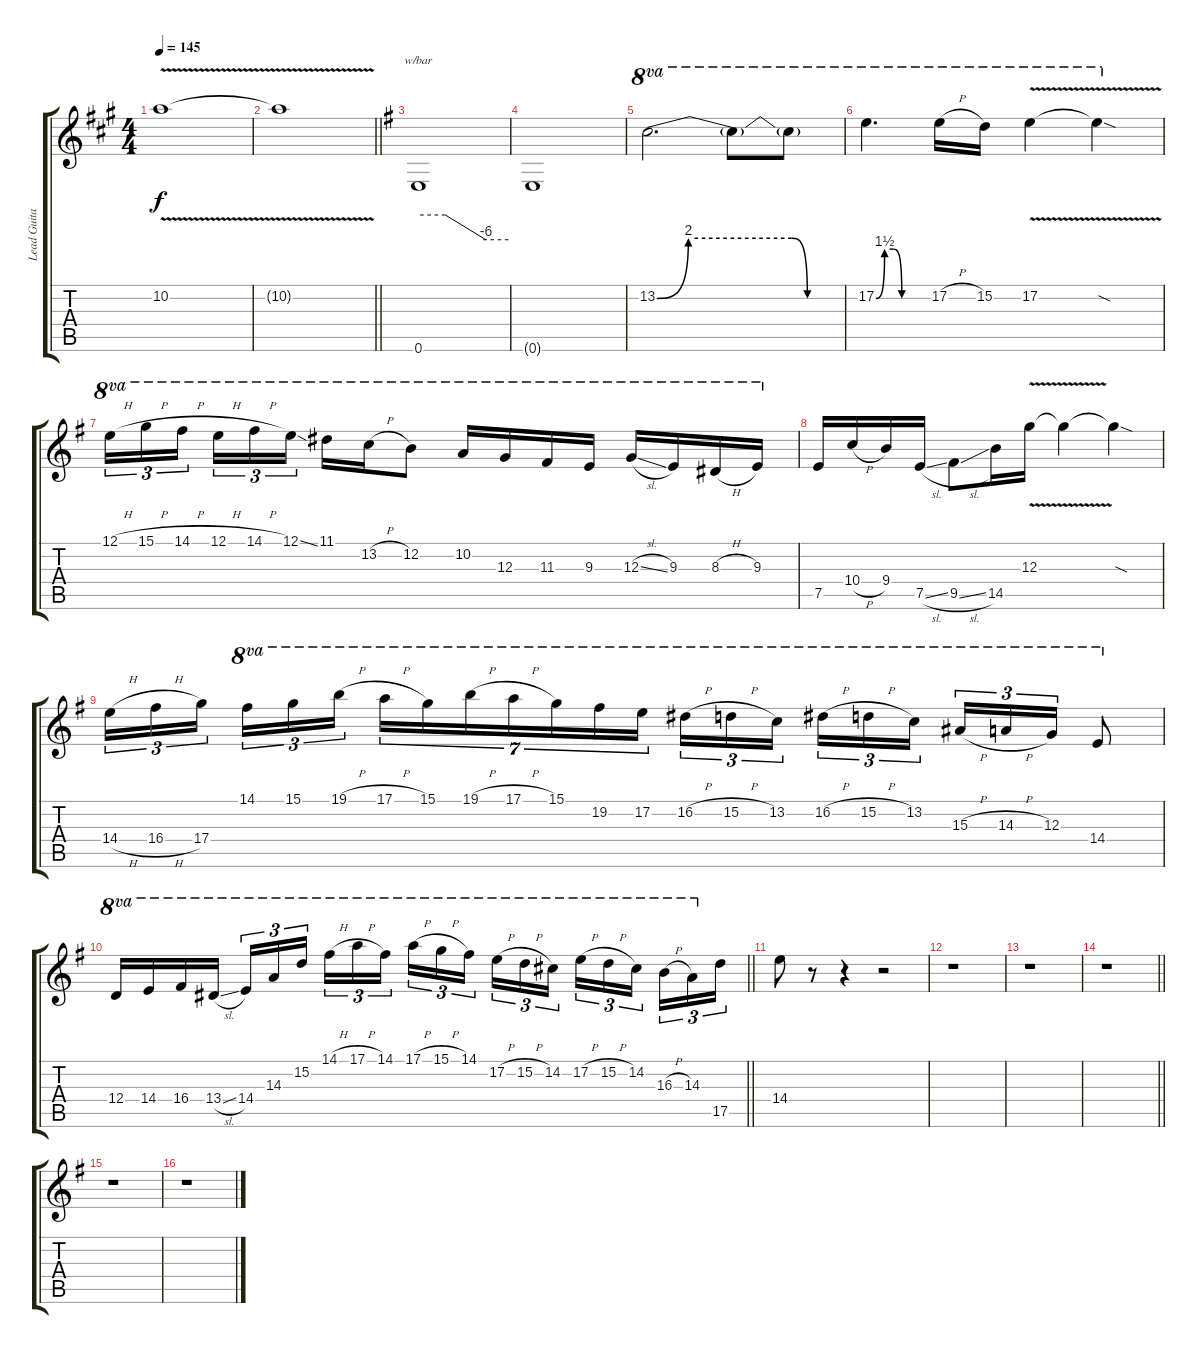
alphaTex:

\track ("Lead Guitar 1" "Lead Guita") {instrument overdrivenguitar}
\staff {score tabs}
\tuning (E4 B3 G3 D3 A2 E2) {hide}
\ts (4 4)
\tempo 145
\clef g2
\ks f#minor
10.2{v}.1{dy f} |
\barLineRight lightlight
10.2{t}.1 |
\ks eminor
0.6.1{tbe (custom default 0 0 18 0 45 -24 60 -24)} |
0.6{t}.1 |
13.2{be (custom 0 0 10 8 43 8 48 0 60 0)}.2{d ot 8va} 13.2{t}.8{ot 8va} 13.2{t}.8{ot 8va} |
17.2{be (custom 0 0 10 6 20 6 30 0 60 0)}.4{d ot 8va} 17.2{h}.16{ot 8va} 15.2.16{ot 8va} 17.2{v}.4{ot 8va} 17.2{sod t}.4{ot 8va} |
12.1{h}.16{tu (3 2) ot 8va} 15.1{h}.16{tu (3 2) ot 8va} 14.1{h}.16{tu (3 2) ot 8va beam splitsecondary} 12.1{h}.16{tu (3 2) ot 8va} 14.1{h}.16{tu (3 2) ot 8va} 12.1{ss}.16{tu (3 2) ot 8va} 11.1.16{ot 8va} 13.2{h}.16{ot 8va} 12.2.8{ot 8va} 10.2.16{ot 8va} 12.3.16{ot 8va} 11.3.16{ot 8va} 9.3.16{ot 8va} 12.3{sl}.16{ot 8va} 9.3.16{ot 8va} 8.3{h}.16{ot 8va} 9.3.16{ot 8va} |
7.5.16 10.4{h}.16 9.4.16 7.5{sl}.16 9.5{sl}.8 14.5.16 12.3{v}.16 12.3{t}.4 12.3{sod t}.4 |
14.4{h}.16{tu (3 2)} 16.4{h}.16{tu (3 2)} 17.4.16{tu (3 2) beam splitsecondary} 14.1.16{tu (3 2) ot 8va} 15.1.16{tu (3 2) ot 8va} 19.1{h}.16{tu (3 2) ot 8va} 17.1{h}.16{tu (7 4) ot 8va} 15.1.16{tu (7 4) ot 8va} 19.1{h}.16{tu (7 4) ot 8va} 17.1{h}.16{tu (7 4) ot 8va} 15.1.16{tu (7 4) ot 8va} 19.2.16{tu (7 4) ot 8va} 17.2.16{tu (7 4) ot 8va} 16.2{h}.16{tu (3 2) ot 8va} 15.2{h}.16{tu (3 2) ot 8va} 13.2.16{tu (3 2) ot 8va beam splitsecondary} 16.2{h}.16{tu (3 2) ot 8va} 15.2{h}.16{tu (3 2) ot 8va} 13.2.16{tu (3 2) ot 8va} 15.3{h}.16{tu (3 2) ot 8va} 14.3{h}.16{tu (3 2) ot 8va} 12.3.16{tu (3 2) ot 8va} 14.4.8{ot 8va} |
\barLineRight lightlight
12.4.16{ot 8va} 14.4.16{ot 8va} 16.4.16{ot 8va} 13.4{sl}.16{ot 8va} 14.4.16{tu (3 2) ot 8va} 14.3.16{tu (3 2) ot 8va} 15.2.16{tu (3 2) ot 8va beam splitsecondary} 14.1{h}.16{tu (3 2) ot 8va} 17.1{h}.16{tu (3 2) ot 8va} 14.1.16{tu (3 2) ot 8va} 17.1{h}.16{tu (3 2) ot 8va} 15.1{h}.16{tu (3 2) ot 8va} 14.1.16{tu (3 2) ot 8va beam splitsecondary} 17.2{h}.16{tu (3 2) ot 8va} 15.2{h}.16{tu (3 2) ot 8va} 14.2.16{tu (3 2) ot 8va} 17.2{h}.16{tu (3 2) ot 8va} 15.2{h}.16{tu (3 2) ot 8va} 14.2.16{tu (3 2) ot 8va beam splitsecondary} 16.3{h}.16{tu (3 2) ot 8va} 14.3.16{tu (3 2) ot 8va} 17.5.16{tu (3 2)} |
14.4.8 r.8 r.4 r.2 |
r.1 |
r.1 |
\barLineRight lightlight
r.1 |
r.1 |
r.1
